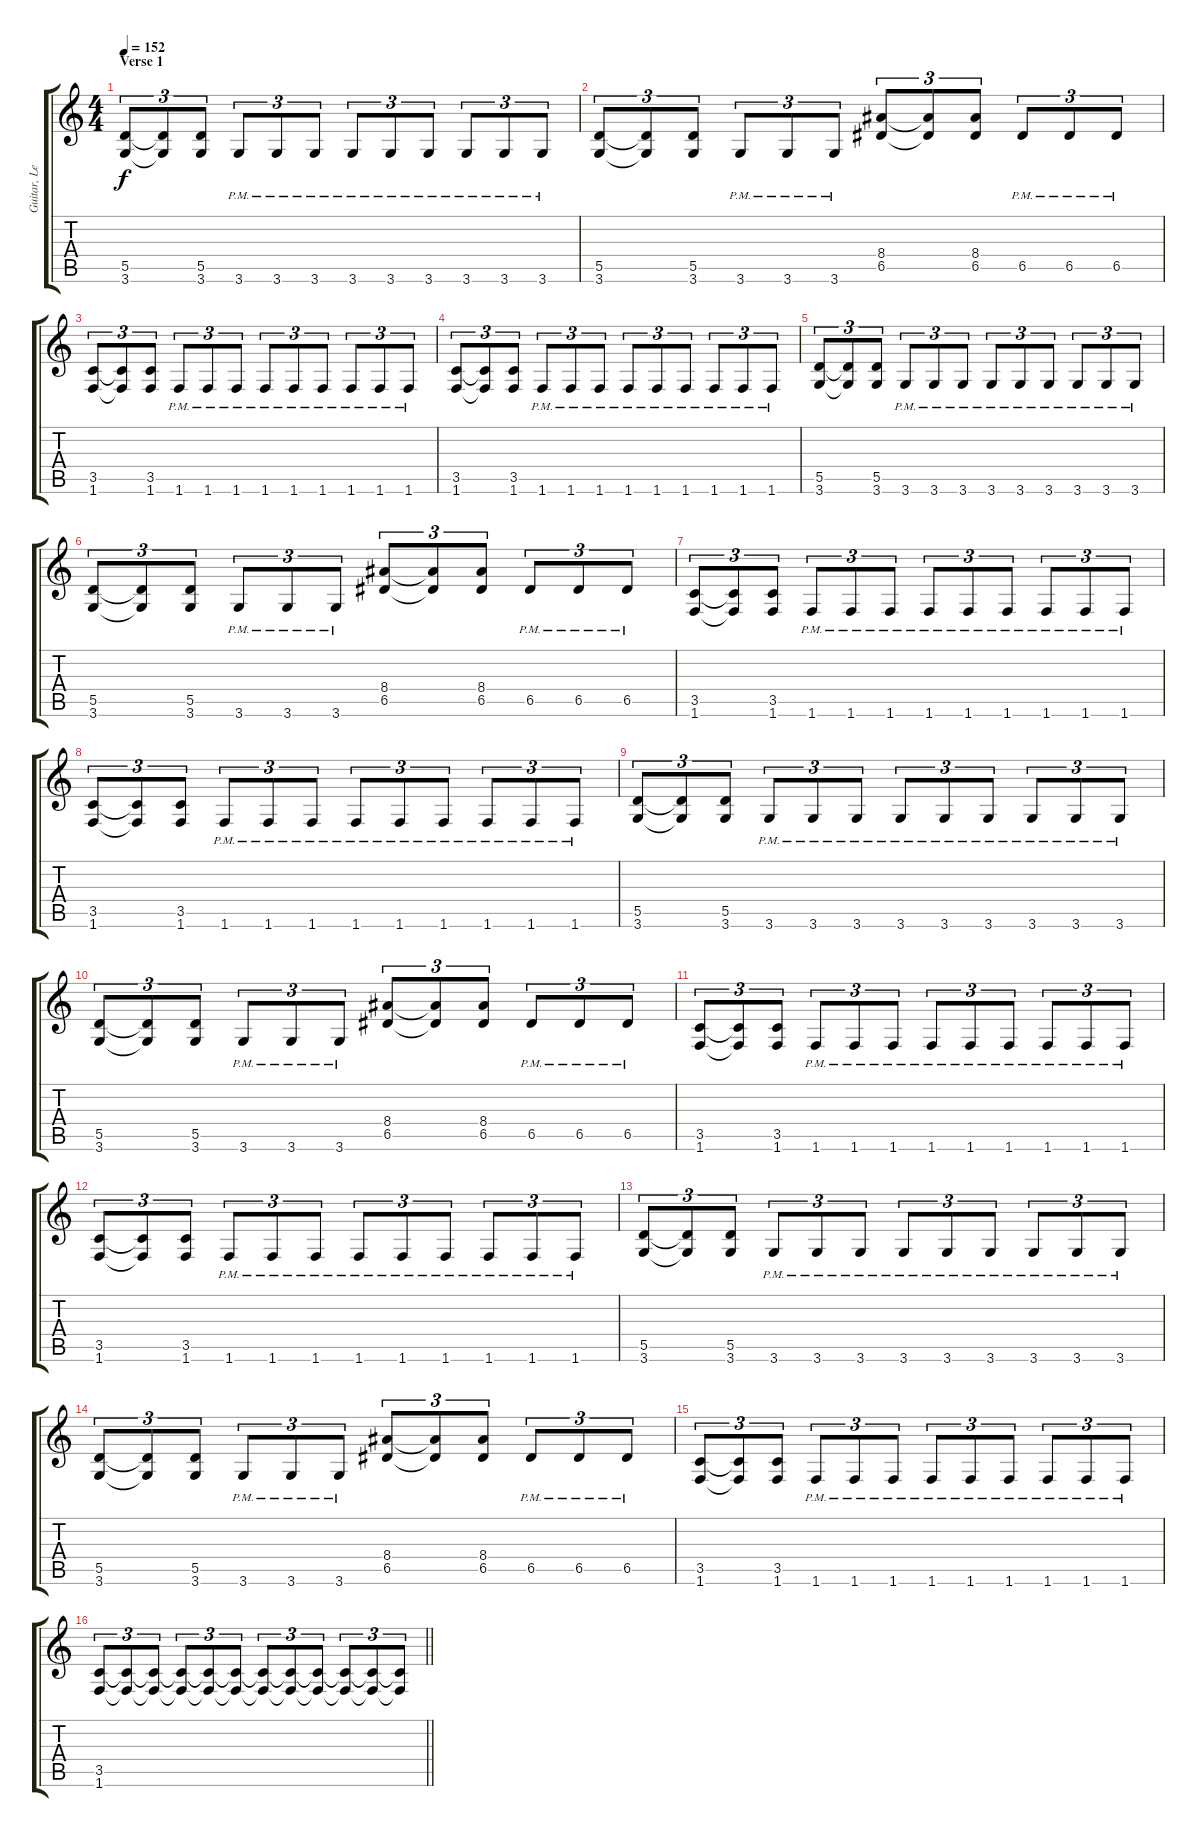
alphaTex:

\track ("Guitar, Lead" "Guitar, Le") {instrument distortionguitar}
\staff {score tabs}
\tuning (E4 B3 G3 D3 A2 E2) {hide}
\ts (4 4)
\section ("" "Verse 1")
\tempo 152
\clef g2
\ks c
(5.5 3.6).8{tu (3 2) dy f} (5.5{t} 3.6{t}).8{tu (3 2)} (5.5 3.6).8{tu (3 2)} 3.6{pm}.8{tu (3 2)} 3.6{pm}.8{tu (3 2)} 3.6{pm}.8{tu (3 2)} 3.6{pm}.8{tu (3 2)} 3.6{pm}.8{tu (3 2)} 3.6{pm}.8{tu (3 2)} 3.6{pm}.8{tu (3 2)} 3.6{pm}.8{tu (3 2)} 3.6{pm}.8{tu (3 2)} |
(5.5 3.6).8{tu (3 2)} (5.5{t} 3.6{t}).8{tu (3 2)} (5.5 3.6).8{tu (3 2)} 3.6{pm}.8{tu (3 2)} 3.6{pm}.8{tu (3 2)} 3.6{pm}.8{tu (3 2)} (8.4 6.5).8{tu (3 2)} (8.4{t} 6.5{t}).8{tu (3 2)} (8.4 6.5).8{tu (3 2)} 6.5{pm}.8{tu (3 2)} 6.5{pm}.8{tu (3 2)} 6.5{pm}.8{tu (3 2)} |
(3.5 1.6).8{tu (3 2)} (3.5{t} 1.6{t}).8{tu (3 2)} (3.5 1.6).8{tu (3 2)} 1.6{pm}.8{tu (3 2)} 1.6{pm}.8{tu (3 2)} 1.6{pm}.8{tu (3 2)} 1.6{pm}.8{tu (3 2)} 1.6{pm}.8{tu (3 2)} 1.6{pm}.8{tu (3 2)} 1.6{pm}.8{tu (3 2)} 1.6{pm}.8{tu (3 2)} 1.6{pm}.8{tu (3 2)} |
(3.5 1.6).8{tu (3 2)} (3.5{t} 1.6{t}).8{tu (3 2)} (3.5 1.6).8{tu (3 2)} 1.6{pm}.8{tu (3 2)} 1.6{pm}.8{tu (3 2)} 1.6{pm}.8{tu (3 2)} 1.6{pm}.8{tu (3 2)} 1.6{pm}.8{tu (3 2)} 1.6{pm}.8{tu (3 2)} 1.6{pm}.8{tu (3 2)} 1.6{pm}.8{tu (3 2)} 1.6{pm}.8{tu (3 2)} |
(5.5 3.6).8{tu (3 2)} (5.5{t} 3.6{t}).8{tu (3 2)} (5.5 3.6).8{tu (3 2)} 3.6{pm}.8{tu (3 2)} 3.6{pm}.8{tu (3 2)} 3.6{pm}.8{tu (3 2)} 3.6{pm}.8{tu (3 2)} 3.6{pm}.8{tu (3 2)} 3.6{pm}.8{tu (3 2)} 3.6{pm}.8{tu (3 2)} 3.6{pm}.8{tu (3 2)} 3.6{pm}.8{tu (3 2)} |
(5.5 3.6).8{tu (3 2)} (5.5{t} 3.6{t}).8{tu (3 2)} (5.5 3.6).8{tu (3 2)} 3.6{pm}.8{tu (3 2)} 3.6{pm}.8{tu (3 2)} 3.6{pm}.8{tu (3 2)} (8.4 6.5).8{tu (3 2)} (8.4{t} 6.5{t}).8{tu (3 2)} (8.4 6.5).8{tu (3 2)} 6.5{pm}.8{tu (3 2)} 6.5{pm}.8{tu (3 2)} 6.5{pm}.8{tu (3 2)} |
(3.5 1.6).8{tu (3 2)} (3.5{t} 1.6{t}).8{tu (3 2)} (3.5 1.6).8{tu (3 2)} 1.6{pm}.8{tu (3 2)} 1.6{pm}.8{tu (3 2)} 1.6{pm}.8{tu (3 2)} 1.6{pm}.8{tu (3 2)} 1.6{pm}.8{tu (3 2)} 1.6{pm}.8{tu (3 2)} 1.6{pm}.8{tu (3 2)} 1.6{pm}.8{tu (3 2)} 1.6{pm}.8{tu (3 2)} |
(3.5 1.6).8{tu (3 2)} (3.5{t} 1.6{t}).8{tu (3 2)} (3.5 1.6).8{tu (3 2)} 1.6{pm}.8{tu (3 2)} 1.6{pm}.8{tu (3 2)} 1.6{pm}.8{tu (3 2)} 1.6{pm}.8{tu (3 2)} 1.6{pm}.8{tu (3 2)} 1.6{pm}.8{tu (3 2)} 1.6{pm}.8{tu (3 2)} 1.6{pm}.8{tu (3 2)} 1.6{pm}.8{tu (3 2)} |
(5.5 3.6).8{tu (3 2)} (5.5{t} 3.6{t}).8{tu (3 2)} (5.5 3.6).8{tu (3 2)} 3.6{pm}.8{tu (3 2)} 3.6{pm}.8{tu (3 2)} 3.6{pm}.8{tu (3 2)} 3.6{pm}.8{tu (3 2)} 3.6{pm}.8{tu (3 2)} 3.6{pm}.8{tu (3 2)} 3.6{pm}.8{tu (3 2)} 3.6{pm}.8{tu (3 2)} 3.6{pm}.8{tu (3 2)} |
(5.5 3.6).8{tu (3 2)} (5.5{t} 3.6{t}).8{tu (3 2)} (5.5 3.6).8{tu (3 2)} 3.6{pm}.8{tu (3 2)} 3.6{pm}.8{tu (3 2)} 3.6{pm}.8{tu (3 2)} (8.4 6.5).8{tu (3 2)} (8.4{t} 6.5{t}).8{tu (3 2)} (8.4 6.5).8{tu (3 2)} 6.5{pm}.8{tu (3 2)} 6.5{pm}.8{tu (3 2)} 6.5{pm}.8{tu (3 2)} |
(3.5 1.6).8{tu (3 2)} (3.5{t} 1.6{t}).8{tu (3 2)} (3.5 1.6).8{tu (3 2)} 1.6{pm}.8{tu (3 2)} 1.6{pm}.8{tu (3 2)} 1.6{pm}.8{tu (3 2)} 1.6{pm}.8{tu (3 2)} 1.6{pm}.8{tu (3 2)} 1.6{pm}.8{tu (3 2)} 1.6{pm}.8{tu (3 2)} 1.6{pm}.8{tu (3 2)} 1.6{pm}.8{tu (3 2)} |
(3.5 1.6).8{tu (3 2)} (3.5{t} 1.6{t}).8{tu (3 2)} (3.5 1.6).8{tu (3 2)} 1.6{pm}.8{tu (3 2)} 1.6{pm}.8{tu (3 2)} 1.6{pm}.8{tu (3 2)} 1.6{pm}.8{tu (3 2)} 1.6{pm}.8{tu (3 2)} 1.6{pm}.8{tu (3 2)} 1.6{pm}.8{tu (3 2)} 1.6{pm}.8{tu (3 2)} 1.6{pm}.8{tu (3 2)} |
(5.5 3.6).8{tu (3 2)} (5.5{t} 3.6{t}).8{tu (3 2)} (5.5 3.6).8{tu (3 2)} 3.6{pm}.8{tu (3 2)} 3.6{pm}.8{tu (3 2)} 3.6{pm}.8{tu (3 2)} 3.6{pm}.8{tu (3 2)} 3.6{pm}.8{tu (3 2)} 3.6{pm}.8{tu (3 2)} 3.6{pm}.8{tu (3 2)} 3.6{pm}.8{tu (3 2)} 3.6{pm}.8{tu (3 2)} |
(5.5 3.6).8{tu (3 2)} (5.5{t} 3.6{t}).8{tu (3 2)} (5.5 3.6).8{tu (3 2)} 3.6{pm}.8{tu (3 2)} 3.6{pm}.8{tu (3 2)} 3.6{pm}.8{tu (3 2)} (8.4 6.5).8{tu (3 2)} (8.4{t} 6.5{t}).8{tu (3 2)} (8.4 6.5).8{tu (3 2)} 6.5{pm}.8{tu (3 2)} 6.5{pm}.8{tu (3 2)} 6.5{pm}.8{tu (3 2)} |
(3.5 1.6).8{tu (3 2)} (3.5{t} 1.6{t}).8{tu (3 2)} (3.5 1.6).8{tu (3 2)} 1.6{pm}.8{tu (3 2)} 1.6{pm}.8{tu (3 2)} 1.6{pm}.8{tu (3 2)} 1.6{pm}.8{tu (3 2)} 1.6{pm}.8{tu (3 2)} 1.6{pm}.8{tu (3 2)} 1.6{pm}.8{tu (3 2)} 1.6{pm}.8{tu (3 2)} 1.6{pm}.8{tu (3 2)} |
\barLineRight lightlight
(3.5 1.6).8{tu (3 2)} (3.5{t} 1.6{t}).8{tu (3 2)} (3.5{t} 1.6{t}).8{tu (3 2)} (3.5{t} 1.6{t}).8{tu (3 2)} (3.5{t} 1.6{t}).8{tu (3 2)} (3.5{t} 1.6{t}).8{tu (3 2)} (3.5{t} 1.6{t}).8{tu (3 2)} (3.5{t} 1.6{t}).8{tu (3 2)} (3.5{t} 1.6{t}).8{tu (3 2)} (3.5{t} 1.6{t}).8{tu (3 2)} (3.5{t} 1.6{t}).8{tu (3 2)} (3.5{t} 1.6{t}).8{tu (3 2)}
